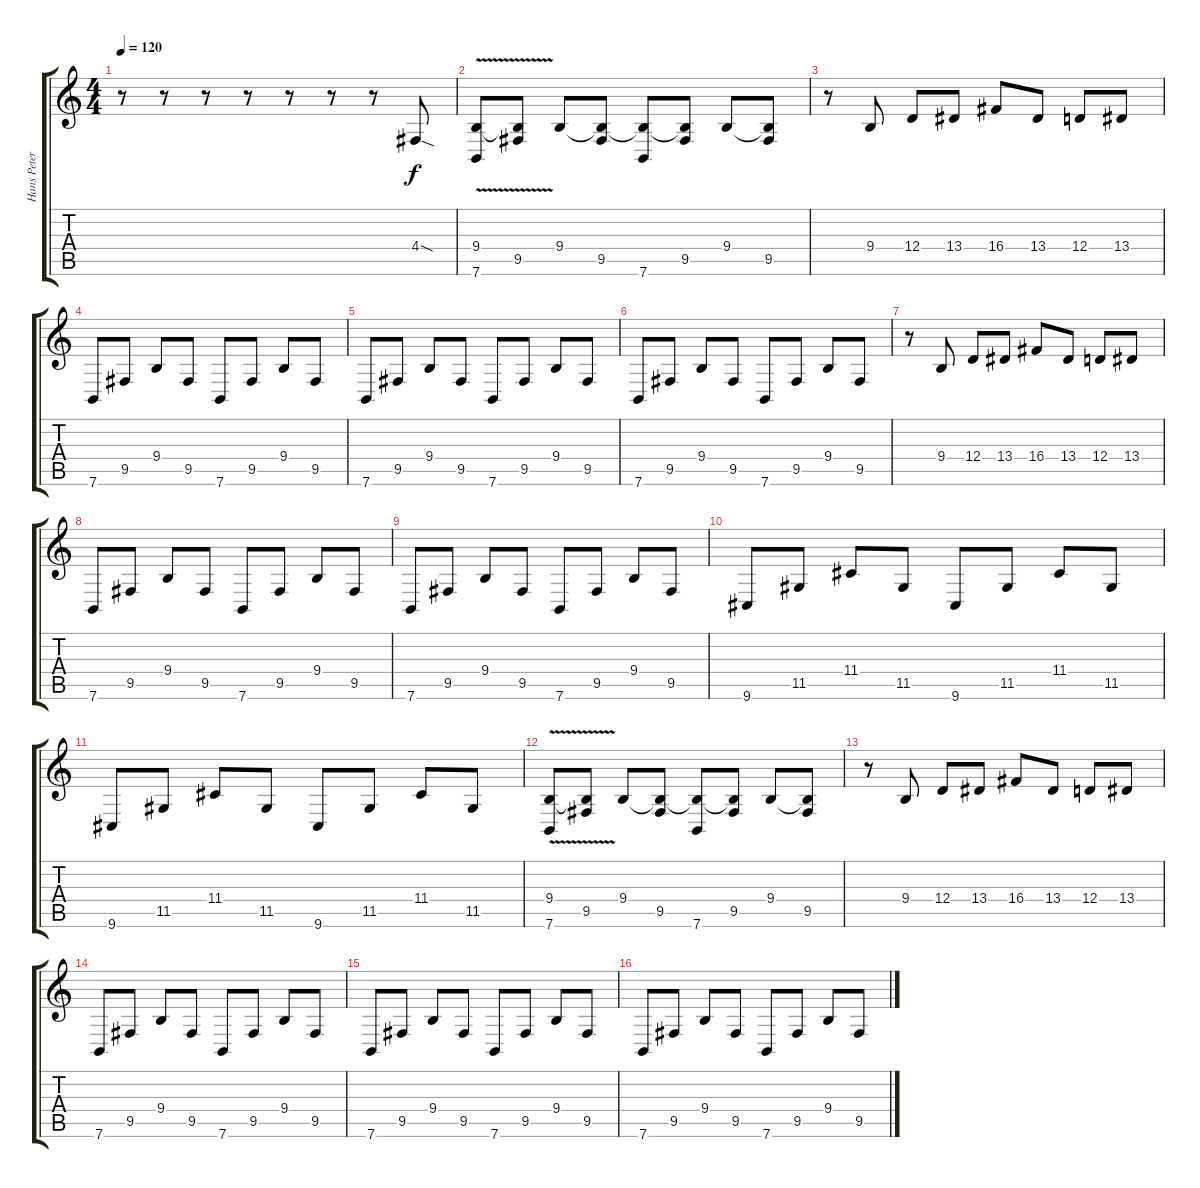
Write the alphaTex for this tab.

\track ("Hans Peter Katzenburg KB 1" "Hans Peter") {instrument acousticgrandpiano}
\staff {score tabs}
\tuning (E4 B3 G3 D3 A2 E2) {hide}
\ts (4 4)
\tempo 120
\clef g2
\ks c
r.8{dy f} r.8 r.8 r.8 r.8 r.8 r.8 4.4{sod}.8 |
(9.4{v} 7.6).8{instrument violin} (9.4{t} 9.5).8 9.4.8 (9.4{t} 9.5).8 (9.4{t} 7.6).8 (9.4{t} 9.5).8 9.4.8 (9.4{t} 9.5).8 |
r.8 9.4.8 12.4.8 13.4.8 16.4.8 13.4.8 12.4.8 13.4.8 |
7.6.8 9.5.8 9.4.8 9.5.8 7.6.8 9.5.8 9.4.8 9.5.8 |
7.6.8 9.5.8 9.4.8 9.5.8 7.6.8 9.5.8 9.4.8 9.5.8 |
7.6.8 9.5.8 9.4.8 9.5.8 7.6.8 9.5.8 9.4.8 9.5.8 |
r.8 9.4.8 12.4.8 13.4.8 16.4.8 13.4.8 12.4.8 13.4.8 |
7.6.8 9.5.8 9.4.8 9.5.8 7.6.8 9.5.8 9.4.8 9.5.8 |
7.6.8 9.5.8 9.4.8 9.5.8 7.6.8 9.5.8 9.4.8 9.5.8 |
9.6.8 11.5.8 11.4.8 11.5.8 9.6.8 11.5.8 11.4.8 11.5.8 |
9.6.8 11.5.8 11.4.8 11.5.8 9.6.8 11.5.8 11.4.8 11.5.8 |
(9.4{v} 7.6).8{instrument violin} (9.4{t} 9.5).8 9.4.8 (9.4{t} 9.5).8 (9.4{t} 7.6).8 (9.4{t} 9.5).8 9.4.8 (9.4{t} 9.5).8 |
r.8 9.4.8 12.4.8 13.4.8 16.4.8 13.4.8 12.4.8 13.4.8 |
7.6.8 9.5.8 9.4.8 9.5.8 7.6.8 9.5.8 9.4.8 9.5.8 |
7.6.8 9.5.8 9.4.8 9.5.8 7.6.8 9.5.8 9.4.8 9.5.8 |
7.6.8 9.5.8 9.4.8 9.5.8 7.6.8 9.5.8 9.4.8 9.5.8
